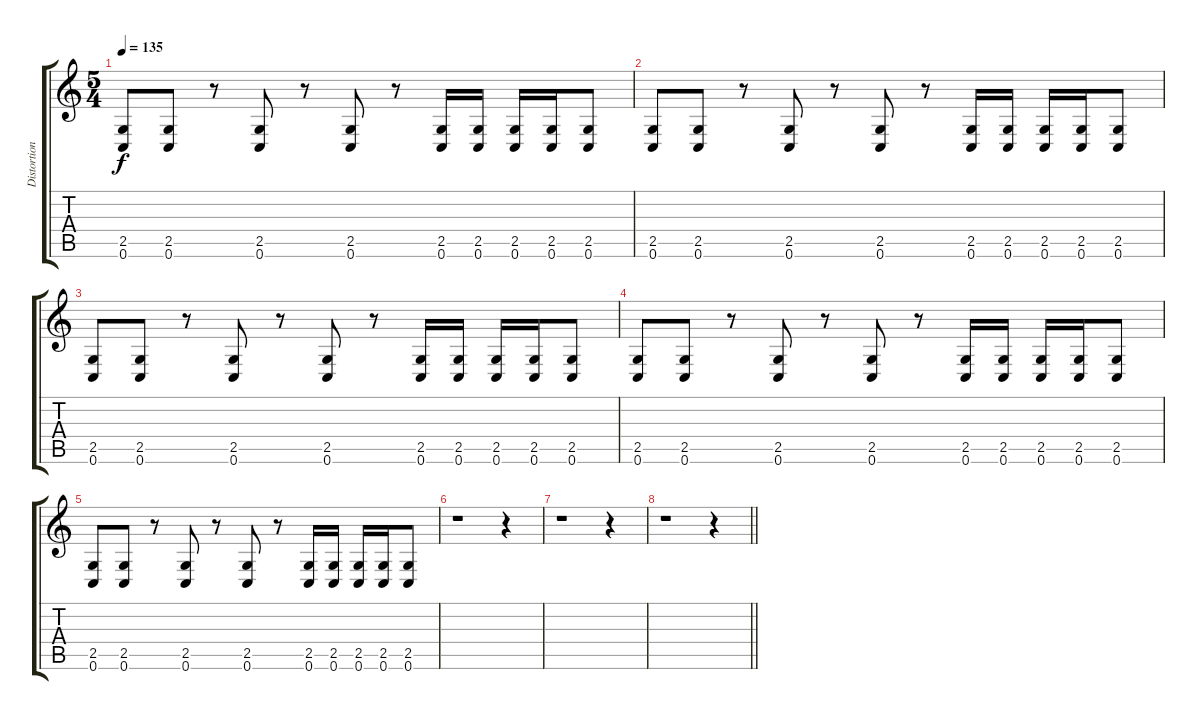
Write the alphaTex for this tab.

\track ("Distortion Guitar II" "Distortion") {instrument distortionguitar}
\staff {score tabs}
\tuning (C4 G3 Eb3 Bb2 F2 C2) {hide}
\ts (5 4)
\tempo 135
\clef g2
\ks c
(2.5 0.6).8{dy f} (2.5 0.6).8 r.8 (2.5 0.6).8 r.8 (2.5 0.6).8 r.8 (2.5 0.6).16 (2.5 0.6).16 (2.5 0.6).16 (2.5 0.6).16 (2.5 0.6).8 |
(2.5 0.6).8{instrument distortionguitar} (2.5 0.6).8 r.8 (2.5 0.6).8 r.8 (2.5 0.6).8 r.8 (2.5 0.6).16 (2.5 0.6).16 (2.5 0.6).16 (2.5 0.6).16 (2.5 0.6).8 |
(2.5 0.6).8 (2.5 0.6).8 r.8 (2.5 0.6).8 r.8 (2.5 0.6).8 r.8 (2.5 0.6).16 (2.5 0.6).16 (2.5 0.6).16 (2.5 0.6).16 (2.5 0.6).8 |
(2.5 0.6).8 (2.5 0.6).8 r.8 (2.5 0.6).8 r.8 (2.5 0.6).8 r.8 (2.5 0.6).16 (2.5 0.6).16 (2.5 0.6).16 (2.5 0.6).16 (2.5 0.6).8 |
(2.5 0.6).8 (2.5 0.6).8 r.8 (2.5 0.6).8 r.8 (2.5 0.6).8 r.8 (2.5 0.6).16 (2.5 0.6).16 (2.5 0.6).16 (2.5 0.6).16 (2.5 0.6).8 |
r.1 r.4 |
r.1 r.4 |
\barLineRight lightlight
r.1 r.4
